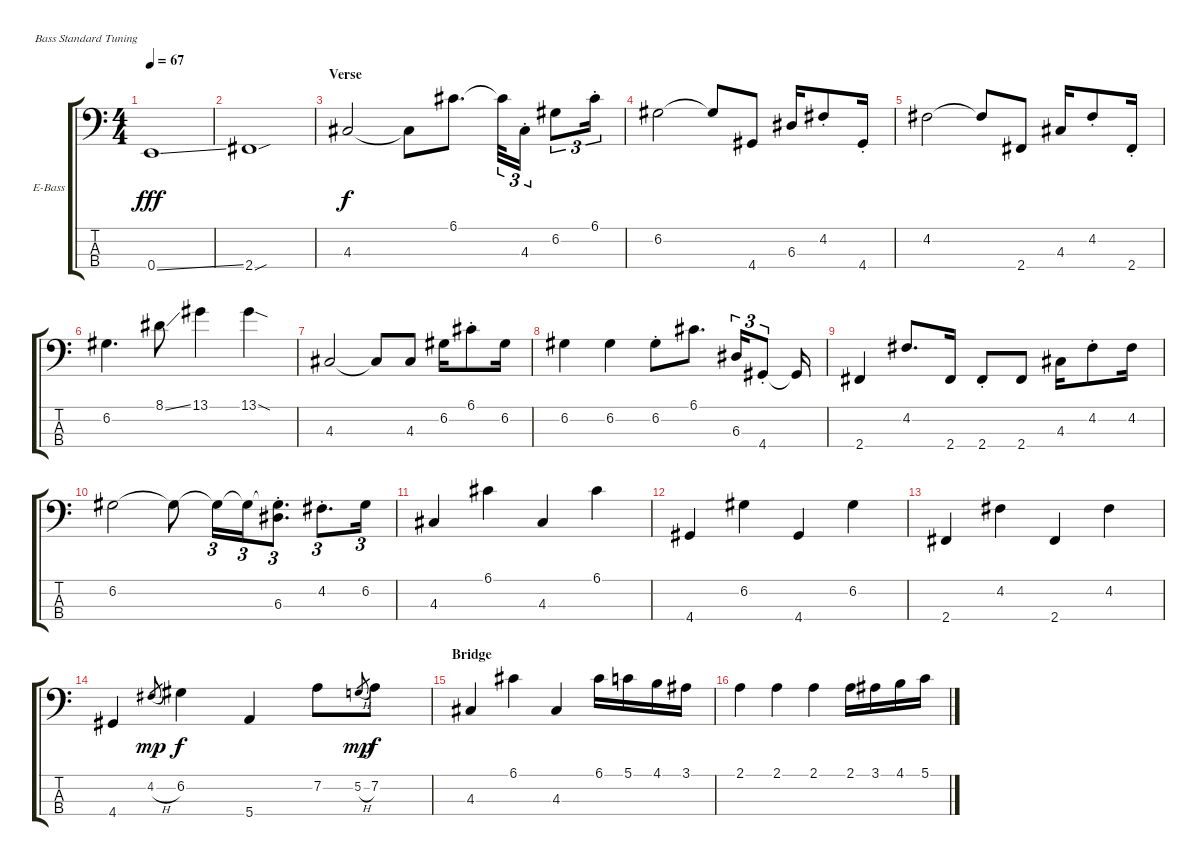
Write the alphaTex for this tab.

\bracketExtendMode groupsimilarinstruments
\firstSystemTrackNameOrientation horizontal
\otherSystemsTrackNameOrientation horizontal
\track ("Roger" "E-Bass") {instrument electricbasspick}
\staff {score tabs}
\tuning (G2 D2 A1 E1)
\ts (4 4)
\tempo 67
\clef f4
\ks c
0.4{ss}.1{dy fff} |
2.4{sou}.1 |
\section ("" "Verse")
4.3.2{dy f} 4.3{t}.8 6.1.8{d} 6.1{t}.32{tu (3 2)} 4.3{st}.16{tu (3 2)} 6.2.8{tu (3 2)} 6.1{st}.16{tu (3 2)} |
6.2.2 6.2{t}.8 4.4.8 6.3.16 4.2{st}.8 4.4{st}.16 |
4.2.2 4.2{t}.8 2.4.8 4.3.16 4.2{st}.8 2.4{st}.16 |
6.2.4{d} 8.1{ss}.8 13.1.4 13.1{sod}.4 |
4.3.2 4.3{t}.8 4.3.8 6.2.16 6.1{st}.8 6.2.16 |
6.2.4 6.2.4 6.2{st}.8 6.1.8{d} 6.3.16{tu (3 2)} 4.4{st}.8{tu (3 2)} 4.4{t}.16 |
2.4.4 4.2.8{d} 2.4.16 2.4{st}.8 2.4.8 4.3.16 4.2{st}.8 4.2.16 |
6.2.2 6.2{t}.8 6.2{t}.16{tu (3 2)} 6.2{t}.16{tu (3 2)} (6.2{t} 6.3{st}).8{d tu (3 2)} 4.2{st}.8{d tu (3 2)} 6.2.16{tu (3 2)} |
4.3.4 6.1.4 4.3.4 6.1.4 |
4.4.4 6.2.4 4.4.4 6.2.4 |
2.4.4 4.2.4 2.4.4 4.2.4 |
4.4.4 4.2{h}.8{gr dy mp} 6.2.4{dy f} 5.4.4 7.2.8 5.2{h}.8{gr dy mp} 7.2.8{dy f} |
\section ("" "Bridge")
4.3.4 6.1.4 4.3.4 6.1.16 5.1.16 4.1.16 3.1.16 |
2.1.4 2.1.4 2.1.4 2.1.16 3.1.16 4.1.16 5.1.16
